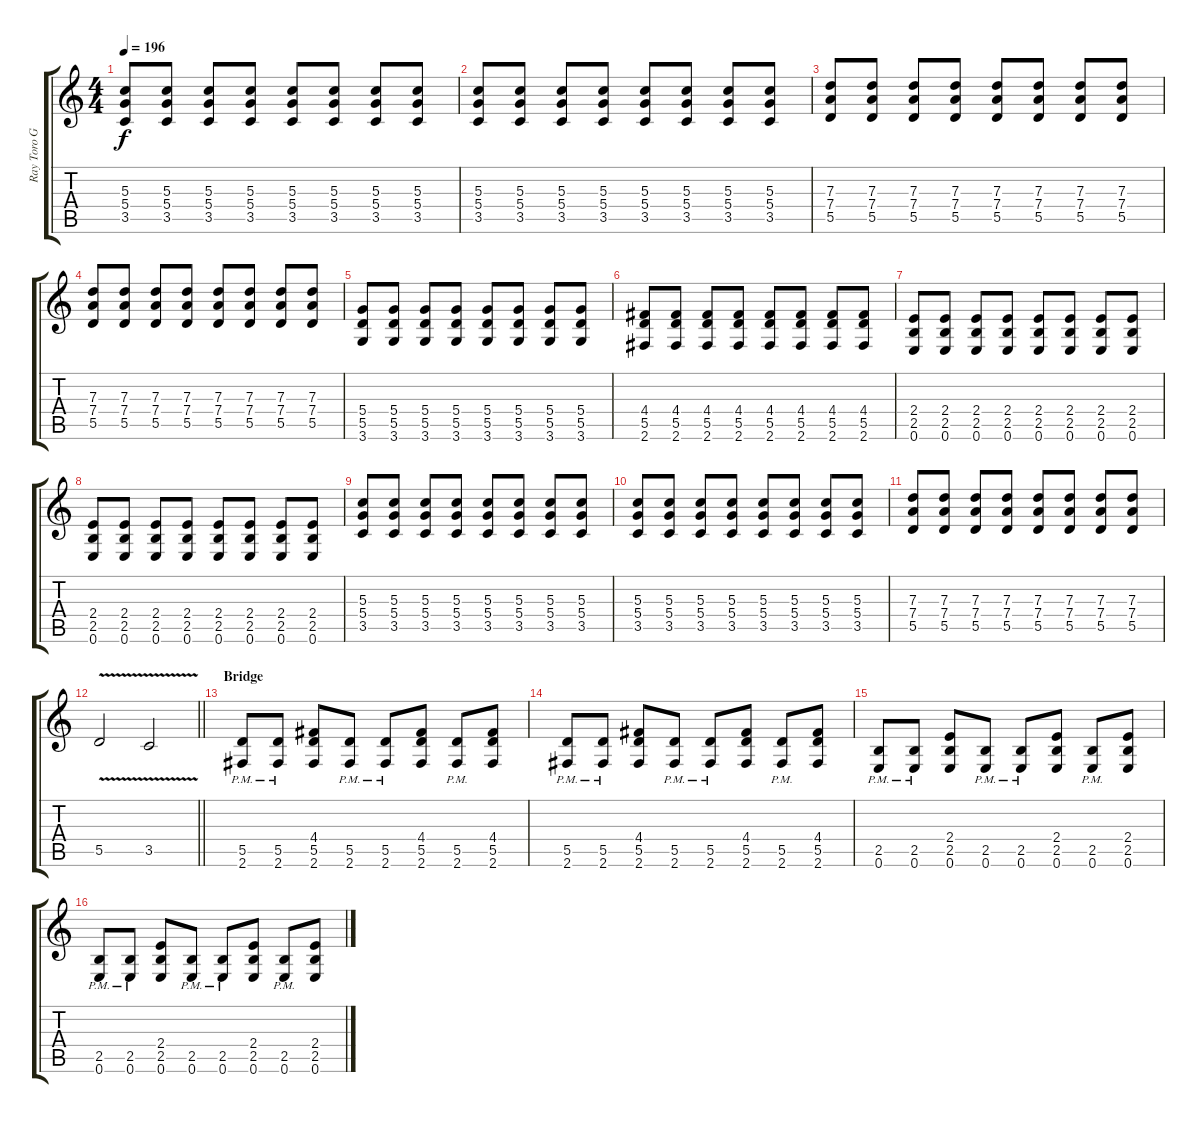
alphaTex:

\track ("Ray Toro GUitarra 1" "Ray Toro G") {instrument distortionguitar}
\staff {score tabs}
\tuning (E4 B3 G3 D3 A2 E2) {hide}
\ts (4 4)
\tempo 196
\clef g2
\ks c
(5.3 5.4 3.5).8{dy f} (5.3 5.4 3.5).8 (5.3 5.4 3.5).8 (5.3 5.4 3.5).8 (5.3 5.4 3.5).8 (5.3 5.4 3.5).8 (5.3 5.4 3.5).8 (5.3 5.4 3.5).8 |
(5.3 5.4 3.5).8 (5.3 5.4 3.5).8 (5.3 5.4 3.5).8 (5.3 5.4 3.5).8 (5.3 5.4 3.5).8 (5.3 5.4 3.5).8 (5.3 5.4 3.5).8 (5.3 5.4 3.5).8 |
(7.3 7.4 5.5).8 (7.3 7.4 5.5).8 (7.3 7.4 5.5).8 (7.3 7.4 5.5).8 (7.3 7.4 5.5).8 (7.3 7.4 5.5).8 (7.3 7.4 5.5).8 (7.3 7.4 5.5).8 |
(7.3 7.4 5.5).8 (7.3 7.4 5.5).8 (7.3 7.4 5.5).8 (7.3 7.4 5.5).8 (7.3 7.4 5.5).8 (7.3 7.4 5.5).8 (7.3 7.4 5.5).8 (7.3 7.4 5.5).8 |
(5.4 5.5 3.6).8 (5.4 5.5 3.6).8 (5.4 5.5 3.6).8 (5.4 5.5 3.6).8 (5.4 5.5 3.6).8 (5.4 5.5 3.6).8 (5.4 5.5 3.6).8 (5.4 5.5 3.6).8 |
(4.4 5.5 2.6).8 (4.4 5.5 2.6).8 (4.4 5.5 2.6).8 (4.4 5.5 2.6).8 (4.4 5.5 2.6).8 (4.4 5.5 2.6).8 (4.4 5.5 2.6).8 (4.4 5.5 2.6).8 |
(2.4 2.5 0.6).8 (2.4 2.5 0.6).8 (2.4 2.5 0.6).8 (2.4 2.5 0.6).8 (2.4 2.5 0.6).8 (2.4 2.5 0.6).8 (2.4 2.5 0.6).8 (2.4 2.5 0.6).8 |
(2.4 2.5 0.6).8 (2.4 2.5 0.6).8 (2.4 2.5 0.6).8 (2.4 2.5 0.6).8 (2.4 2.5 0.6).8 (2.4 2.5 0.6).8 (2.4 2.5 0.6).8 (2.4 2.5 0.6).8 |
(5.3 5.4 3.5).8 (5.3 5.4 3.5).8 (5.3 5.4 3.5).8 (5.3 5.4 3.5).8 (5.3 5.4 3.5).8 (5.3 5.4 3.5).8 (5.3 5.4 3.5).8 (5.3 5.4 3.5).8 |
(5.3 5.4 3.5).8 (5.3 5.4 3.5).8 (5.3 5.4 3.5).8 (5.3 5.4 3.5).8 (5.3 5.4 3.5).8 (5.3 5.4 3.5).8 (5.3 5.4 3.5).8 (5.3 5.4 3.5).8 |
(7.3 7.4 5.5).8 (7.3 7.4 5.5).8 (7.3 7.4 5.5).8 (7.3 7.4 5.5).8 (7.3 7.4 5.5).8 (7.3 7.4 5.5).8 (7.3 7.4 5.5).8 (7.3 7.4 5.5).8 |
\barLineRight lightlight
5.5{v}.2 3.5{v}.2 |
\section ("" "Bridge")
(5.5{pm} 2.6{pm}).8 (5.5{pm} 2.6{pm}).8 (4.4 5.5 2.6).8 (5.5{pm} 2.6{pm}).8 (5.5{pm} 2.6{pm}).8 (4.4 5.5 2.6).8 (5.5{pm} 2.6{pm}).8 (4.4 5.5 2.6).8 |
(5.5{pm} 2.6{pm}).8 (5.5{pm} 2.6{pm}).8 (4.4 5.5 2.6).8 (5.5{pm} 2.6{pm}).8 (5.5{pm} 2.6{pm}).8 (4.4 5.5 2.6).8 (5.5{pm} 2.6{pm}).8 (4.4 5.5 2.6).8 |
(2.5{pm} 0.6{pm}).8 (2.5{pm} 0.6{pm}).8 (2.4 2.5 0.6).8 (2.5{pm} 0.6{pm}).8 (2.5{pm} 0.6{pm}).8 (2.4 2.5 0.6).8 (2.5{pm} 0.6{pm}).8 (2.4 2.5 0.6).8 |
(2.5{pm} 0.6{pm}).8 (2.5{pm} 0.6{pm}).8 (2.4 2.5 0.6).8 (2.5{pm} 0.6{pm}).8 (2.5{pm} 0.6{pm}).8 (2.4 2.5 0.6).8 (2.5{pm} 0.6{pm}).8 (2.4 2.5 0.6).8
